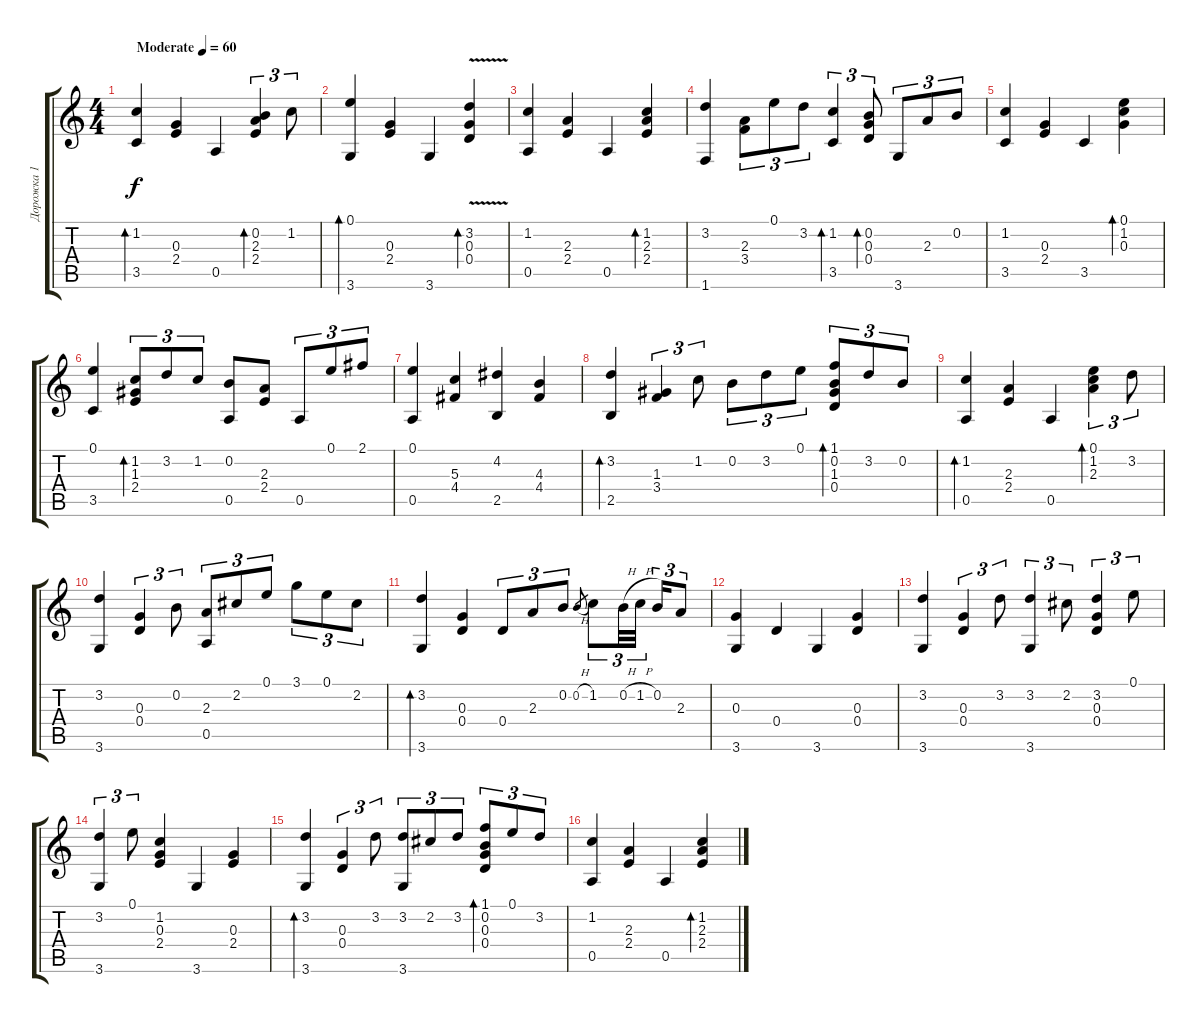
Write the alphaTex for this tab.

\track ("Дорожка 1" "Дорожка 1") {instrument acousticguitarnylon}
\staff {score tabs}
\tuning (E4 B3 G3 D3 A2 E2) {hide}
\ts (4 4)
\tempo (60 "Moderate")
\clef g2
\ks c
(1.2 3.5).4{bd 480 dy f instrument acousticguitarnylon} (0.3 2.4).4 0.5.4 (0.2 2.3 2.4).4{tu (3 2) bd 480} 1.2.8{tu (3 2)} |
(0.1 3.6).4{bd 480} (0.3 2.4).4 3.6.4 (3.2{v} 0.3 0.4).4{bd 240} |
(1.2 0.5).4 (2.3 2.4).4 0.5.4 (1.2 2.3 2.4).4{bd 240} |
(3.2 1.6).4 (2.3 3.4).8{tu (3 2)} 0.1.8{tu (3 2)} 3.2.8{tu (3 2)} (1.2 3.5).4{tu (3 2) bd 240} (0.2 0.3 0.4).8{tu (3 2) bd 240} 3.6.8{tu (3 2)} 2.3.8{tu (3 2)} 0.2.8{tu (3 2)} |
(1.2 3.5).4 (0.3 2.4).4 3.5.4 (0.1 1.2 0.3).4{bd 240} |
(0.1 3.5).4 (1.2 1.3 2.4).8{tu (3 2) bd 240} 3.2.8{tu (3 2)} 1.2.8{tu (3 2)} (0.2 0.5).8 (2.3 2.4).8 0.5.8{tu (3 2)} 0.1.8{tu (3 2)} 2.1.8{tu (3 2)} |
(0.1 0.5).4 (5.3 4.4).4 (4.2 2.5).4 (4.3 4.4).4 |
(3.2 2.5).4{bd 240} (1.3 3.4).4{tu (3 2)} 1.2.8{tu (3 2)} 0.2.8{tu (3 2)} 3.2.8{tu (3 2)} 0.1.8{tu (3 2)} (1.1 0.2 1.3 0.4).8{tu (3 2) bd 240} 3.2.8{tu (3 2)} 0.2.8{tu (3 2)} |
(1.2 0.5).4{bd 240} (2.3 2.4).4 0.5.4 (0.1 1.2 2.3).4{tu (3 2) bd 240} 3.2.8{tu (3 2)} |
(3.2 3.6).4 (0.3 0.4).4{tu (3 2)} 0.2.8{tu (3 2)} (2.3 0.5).8{tu (3 2)} 2.2.8{tu (3 2)} 0.1.8{tu (3 2)} 3.1.8{tu (3 2)} 0.1.8{tu (3 2)} 2.2.8{tu (3 2)} |
(3.2 3.6).4{bd 480} (0.3 0.4).4 0.4.8{tu (3 2)} 2.3.8{tu (3 2)} 0.2.8{tu (3 2)} 0.2{h}.8{gr} 1.2.8{tu (3 2)} 0.2{h}.32{tu (3 2)} 1.2{h}.32{tu (3 2) beam splitsecondary} 0.2.16{tu (3 2)} 2.3.8{tu (3 2)} |
(0.3 3.6).4 0.4.4 3.6.4 (0.3 0.4).4 |
(3.2 3.6).4 (0.3 0.4).4{tu (3 2)} 3.2.8{tu (3 2)} (3.2 3.6).4{tu (3 2)} 2.2.8{tu (3 2)} (3.2 0.3 0.4).4{tu (3 2)} 0.1.8{tu (3 2)} |
(3.2 3.6).4{tu (3 2)} 0.1.8{tu (3 2)} (1.2 0.3 2.4).4 3.6.4 (0.3 2.4).4 |
(3.2 3.6).4{bd 480} (0.3 0.4).4{tu (3 2)} 3.2.8{tu (3 2)} (3.2 3.6).8{tu (3 2)} 2.2.8{tu (3 2)} 3.2.8{tu (3 2)} (1.1 0.2 0.3 0.4).8{tu (3 2) bd 480} 0.1.8{tu (3 2)} 3.2.8{tu (3 2)} |
(1.2 0.5).4 (2.3 2.4).4 0.5.4 (1.2 2.3 2.4).4{bd 240}
